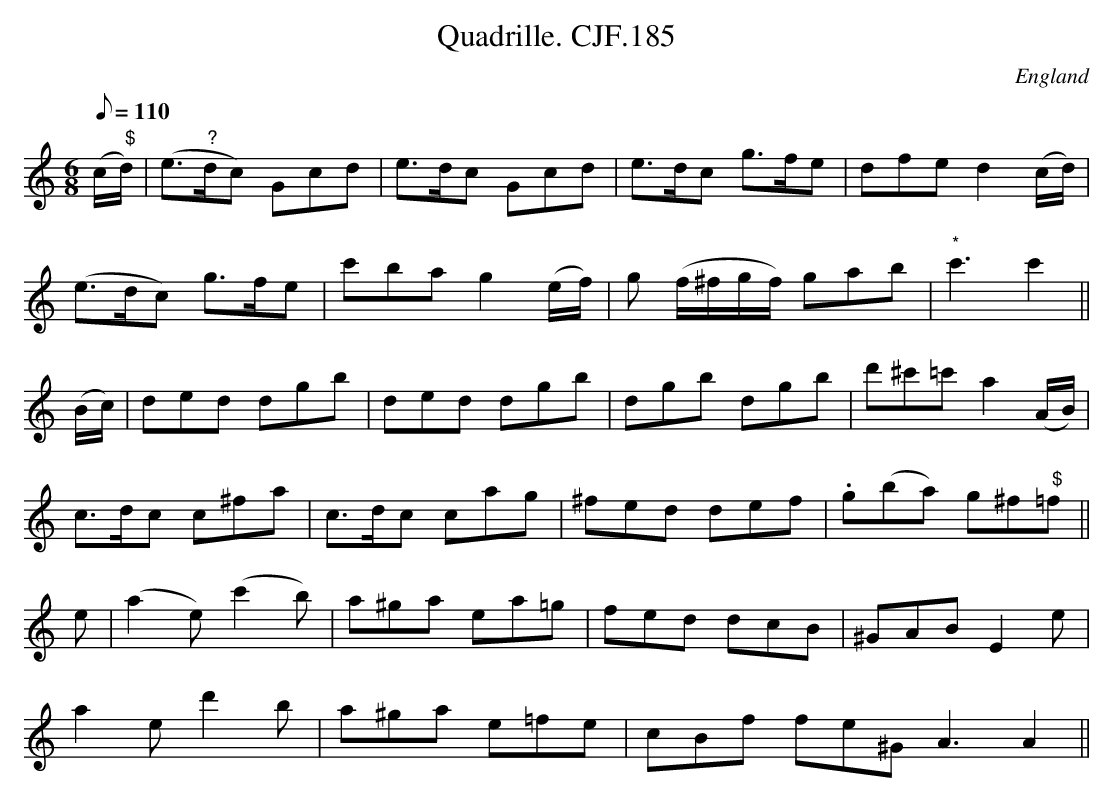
X:1
T:Quadrille. CJF.185
M:6/8
L:1/8
Q:110
O:England
K:C
(c/" $"d/)|(e>"?"dc) Gcd|e>dc Gcd|e>dc g>fe|\
dfed2(c/d/)|!(e>dc) g>fe|c'bag2(e/f/)|
g (f/^f/g/f/) gab|"*"c'3c'2h||!(B/c/)|\
ded dgb|ded dgb|dgb dgb|d'^c'=c'a2(A/B/)|!
c>dc c^fa|c>dc cag|^fed def|.g(ba) g^f" $"=f||!\
e|(a2e)(c'2b)|a^ga ea=g|
fed dcB|^GABE2e|!a2ed'2b|a^ga e=fe|cBf fe^GA3A2||
